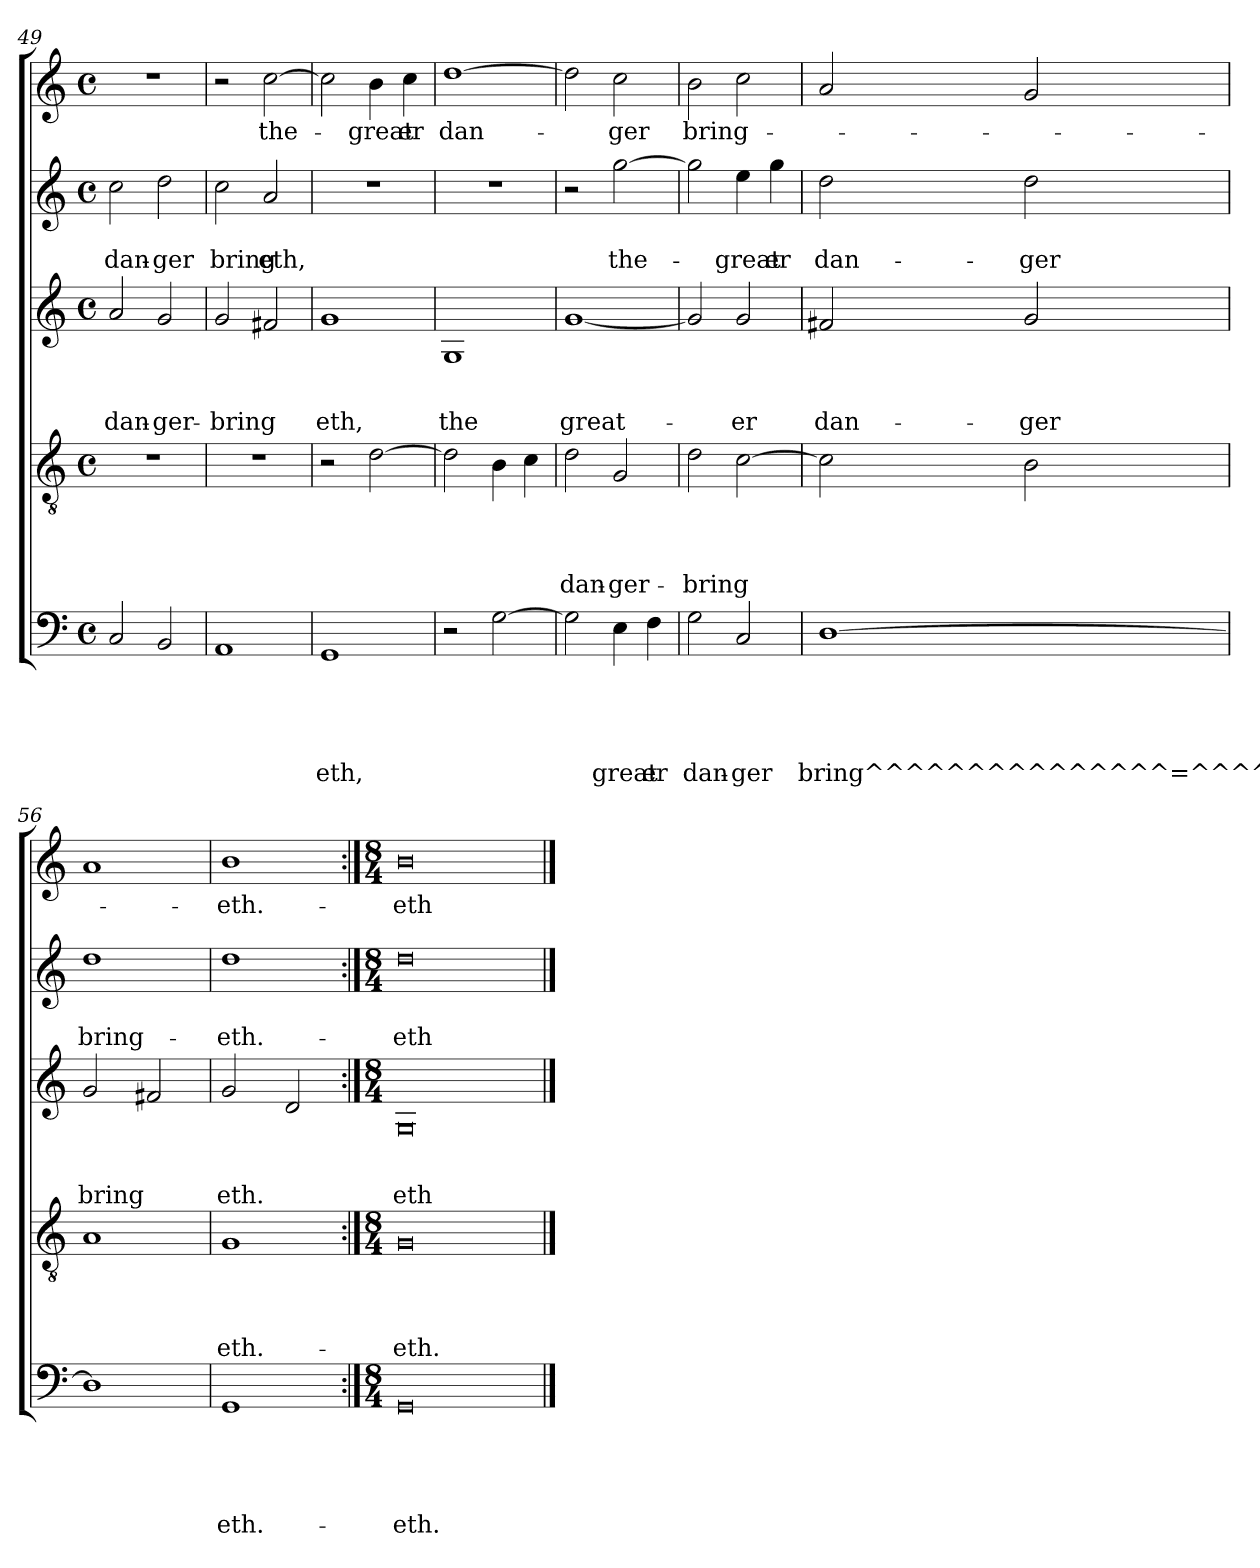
**kern	**text	**text	**text	**text	**text	**kern	**text	**text	**text	**text	**kern	**text	**text	**text	**kern	**text	**text	**kern	**text
*part5	*part5	*part5	*part5	*part5	*part5	*part4	*part4	*part4	*part4	*part4	*part3	*part3	*part3	*part3	*part2	*part2	*part2	*part1	*part1
*staff5	*staff5	*staff5	*staff5	*staff5	*staff5	*staff4	*staff4	*staff4	*staff4	*staff4	*staff3	*staff3	*staff3	*staff3	*staff2	*staff2	*staff2	*staff1	*staff1
*clefF4	*	*	*	*	*	*clefGv2	*	*	*	*	*clefG2	*	*	*	*clefG2	*	*	*clefG2	*
*k[]	*	*	*	*	*	*k[]	*	*	*	*	*k[]	*	*	*	*k[]	*	*	*k[]	*
*C:	*	*	*	*	*	*C:	*	*	*	*	*C:	*	*	*	*C:	*	*	*C:	*
*M4/4	*	*	*	*	*	*M4/4	*	*	*	*	*M4/4	*	*	*	*M4/4	*	*	*M4/4	*
*met(c)	*	*	*	*	*	*met(c)	*	*	*	*	*met(c)	*	*	*	*met(c)	*	*	*met(c)	*
=49	=49	=49	=49	=49	=49	=49	=49	=49	=49	=49	=49	=49	=49	=49	=49	=49	=49	=49	=49
!	!	!	!	!	!	!	!	!	!	!	!	!	!	!LO:LY:b	!	!	!LO:LY:b	!	!
2C/	.	.	.	.	.	1r	.	.	.	.	2a/	.	.	dan-	2cc\	.	dan-	1r	.
!	!	!	!	!	!	!	!	!	!	!	!	!	!	!LO:LY:b	!	!	!LO:LY:b	!	!
2BB/	.	.	.	.	.	.	.	.	.	.	2g/	.	.	-ger-	2dd\	.	-ger	.	.
=50	=50	=50	=50	=50	=50	=50	=50	=50	=50	=50	=50	=50	=50	=50	=50	=50	=50	=50	=50
!	!	!	!	!	!	!	!	!	!	!	!	!	!	!LO:LY:b	!	!	!LO:LY:b	!	!
1AA	.	.	.	.	.	1r	.	.	.	.	2g/	.	.	-bring	2cc\	.	bring-	2r	.
!	!	!	!	!	!	!	!	!	!	!	!	!	!	!	!	!	!LO:LY:b	!	!LO:LY:b
.	.	.	.	.	.	.	.	.	.	.	2f#X/	.	.	.	2a/	.	-eth,	[>2cc\	the-
=51	=51	=51	=51	=51	=51	=51	=51	=51	=51	=51	=51	=51	=51	=51	=51	=51	=51	=51	=51
!	!	!	!	!	!LO:LY:b	!	!	!	!	!	!	!	!	!LO:LY:b	!	!	!	!	!
1GG	.	.	.	.	-eth,	2r	.	.	.	.	1g	.	.	eth,	1r	.	.	2cc\]	.
!	!	!	!	!	!	!	!	!	!	!	!	!	!	!	!	!	!	!	!LO:LY:b
.	.	.	.	.	.	[>2d\	.	.	.	.	.	.	.	.	.	.	.	4b\	-great-
!	!	!	!	!	!	!	!	!	!	!	!	!	!	!	!	!	!	!	!LO:LY:b
.	.	.	.	.	.	.	.	.	.	.	.	.	.	.	.	.	.	4cc\	-er
=52	=52	=52	=52	=52	=52	=52	=52	=52	=52	=52	=52	=52	=52	=52	=52	=52	=52	=52	=52
!	!	!	!	!	!	!	!	!	!	!	!	!	!	!LO:LY:b	!	!	!	!	!LO:LY:b
2r	.	.	.	.	.	2d\]	.	.	.	.	1G	.	.	the	1r	.	.	[>1dd	dan-
[>2G\	.	.	.	.	.	4B\	.	.	.	.	.	.	.	.	.	.	.	.	.
.	.	.	.	.	.	4c\	.	.	.	.	.	.	.	.	.	.	.	.	.
!!LO:LB:g=z
=53	=53	=53	=53	=53	=53	=53	=53	=53	=53	=53	=53	=53	=53	=53	=53	=53	=53	=53	=53
!	!	!	!	!	!	!	!	!	!	!LO:LY:b	!	!	!	!LO:LY:b	!	!	!	!	!
2G\]	.	.	.	.	.	2d\	.	.	.	dan-	[<1g	.	.	great-	2r	.	.	2dd\]	.
!	!	!	!	!	!LO:LY:b	!	!	!	!	!LO:LY:b	!	!	!	!	!	!	!LO:LY:b	!	!LO:LY:b
4E\	.	.	.	.	great-	2G/	.	.	.	-ger-	.	.	.	.	[>2gg\	.	the-	2cc\	-ger
!	!	!	!	!	!LO:LY:b	!	!	!	!	!	!	!	!	!	!	!	!	!	!
4F\	.	.	.	.	-er	.	.	.	.	.	.	.	.	.	.	.	.	.	.
=54	=54	=54	=54	=54	=54	=54	=54	=54	=54	=54	=54	=54	=54	=54	=54	=54	=54	=54	=54
!	!	!	!	!	!LO:LY:b	!	!	!	!	!LO:LY:b	!	!	!	!	!	!	!	!	!LO:LY:b
2G\	.	.	.	.	dan-	2d\	.	.	.	-bring	2g/]	.	.	.	2gg\]	.	.	2b\	bring-
!	!	!	!	!	!LO:LY:b	!	!	!	!	!	!	!	!	!LO:LY:b	!	!	!LO:LY:b	!	!
2C/	.	.	.	.	-ger	[>2c\	.	.	.	.	2g/	.	.	-er	4ee\	.	-great-	2cc\	.
!	!	!	!	!	!	!	!	!	!	!	!	!	!	!	!	!	!LO:LY:b	!	!
.	.	.	.	.	.	.	.	.	.	.	.	.	.	.	4gg\	.	-er	.	.
=55	=55	=55	=55	=55	=55	=55	=55	=55	=55	=55	=55	=55	=55	=55	=55	=55	=55	=55	=55
!	!	!	!	!	!LO:LY:b	!	!	!	!	!	!	!	!	!LO:LY:b	!	!	!LO:LY:b	!	!
[>1D	.	.	.	.	bring^^^^^^^^^^^^^^^=^^^^^^^^^^^^^^^^=^^^^^^^^^^^	2c\]	.	.	.	.	2f#X/	.	.	dan-	2dd\	.	dan-	2a/	.
!	!	!	!	!	!	!	!	!	!	!	!	!	!	!LO:LY:b	!	!	!LO:LY:b	!	!
.	.	.	.	.	.	2B\	.	.	.	.	2g/	.	.	-ger	2dd\	.	-ger	2g/	.
=56	=56	=56	=56	=56	=56	=56	=56	=56	=56	=56	=56	=56	=56	=56	=56	=56	=56	=56	=56
!	!	!	!	!	!	!	!	!	!	!	!	!	!	!LO:LY:b	!	!	!LO:LY:b	!	!
1D]	.	.	.	.	.	1A	.	.	.	.	2g/	.	.	bring	1dd	.	bring-	1a	.
.	.	.	.	.	.	.	.	.	.	.	2f#X/	.	.	.	.	.	.	.	.
=57	=57	=57	=57	=57	=57	=57	=57	=57	=57	=57	=57	=57	=57	=57	=57	=57	=57	=57	=57
!	!	!	!	!	!LO:LY:b	!	!	!	!	!LO:LY:b	!	!	!	!LO:LY:b	!	!	!LO:LY:b	!	!LO:LY:b
1GG	.	.	.	.	eth.-	1G	.	.	.	eth.-	2g/	.	.	eth.	1dd	.	-eth.-	1b	-eth.-
.	.	.	.	.	.	.	.	.	.	.	2d/	.	.	.	.	.	.	.	.
=58:|!	=58:|!	=58:|!	=58:|!	=58:|!	=58:|!	=58:|!	=58:|!	=58:|!	=58:|!	=58:|!	=58:|!	=58:|!	=58:|!	=58:|!	=58:|!	=58:|!	=58:|!	=58:|!	=58:|!
*M8/4	*	*	*	*	*	*M8/4	*	*	*	*	*M8/4	*	*	*	*M8/4	*	*	*M8/4	*
!	!	!	!	!	!LO:LY:b	!	!	!	!	!LO:LY:b	!	!	!	!LO:LY:b	!	!	!LO:LY:b	!	!LO:LY:b
0GG	.	.	.	.	-eth.	0G	.	.	.	-eth.	0G	.	.	eth	0dd	.	-eth	0b	-eth
==	==	==	==	==	==	==	==	==	==	==	==	==	==	==	==	==	==	==	==
*-	*-	*-	*-	*-	*-	*-	*-	*-	*-	*-	*-	*-	*-	*-	*-	*-	*-	*-	*-
